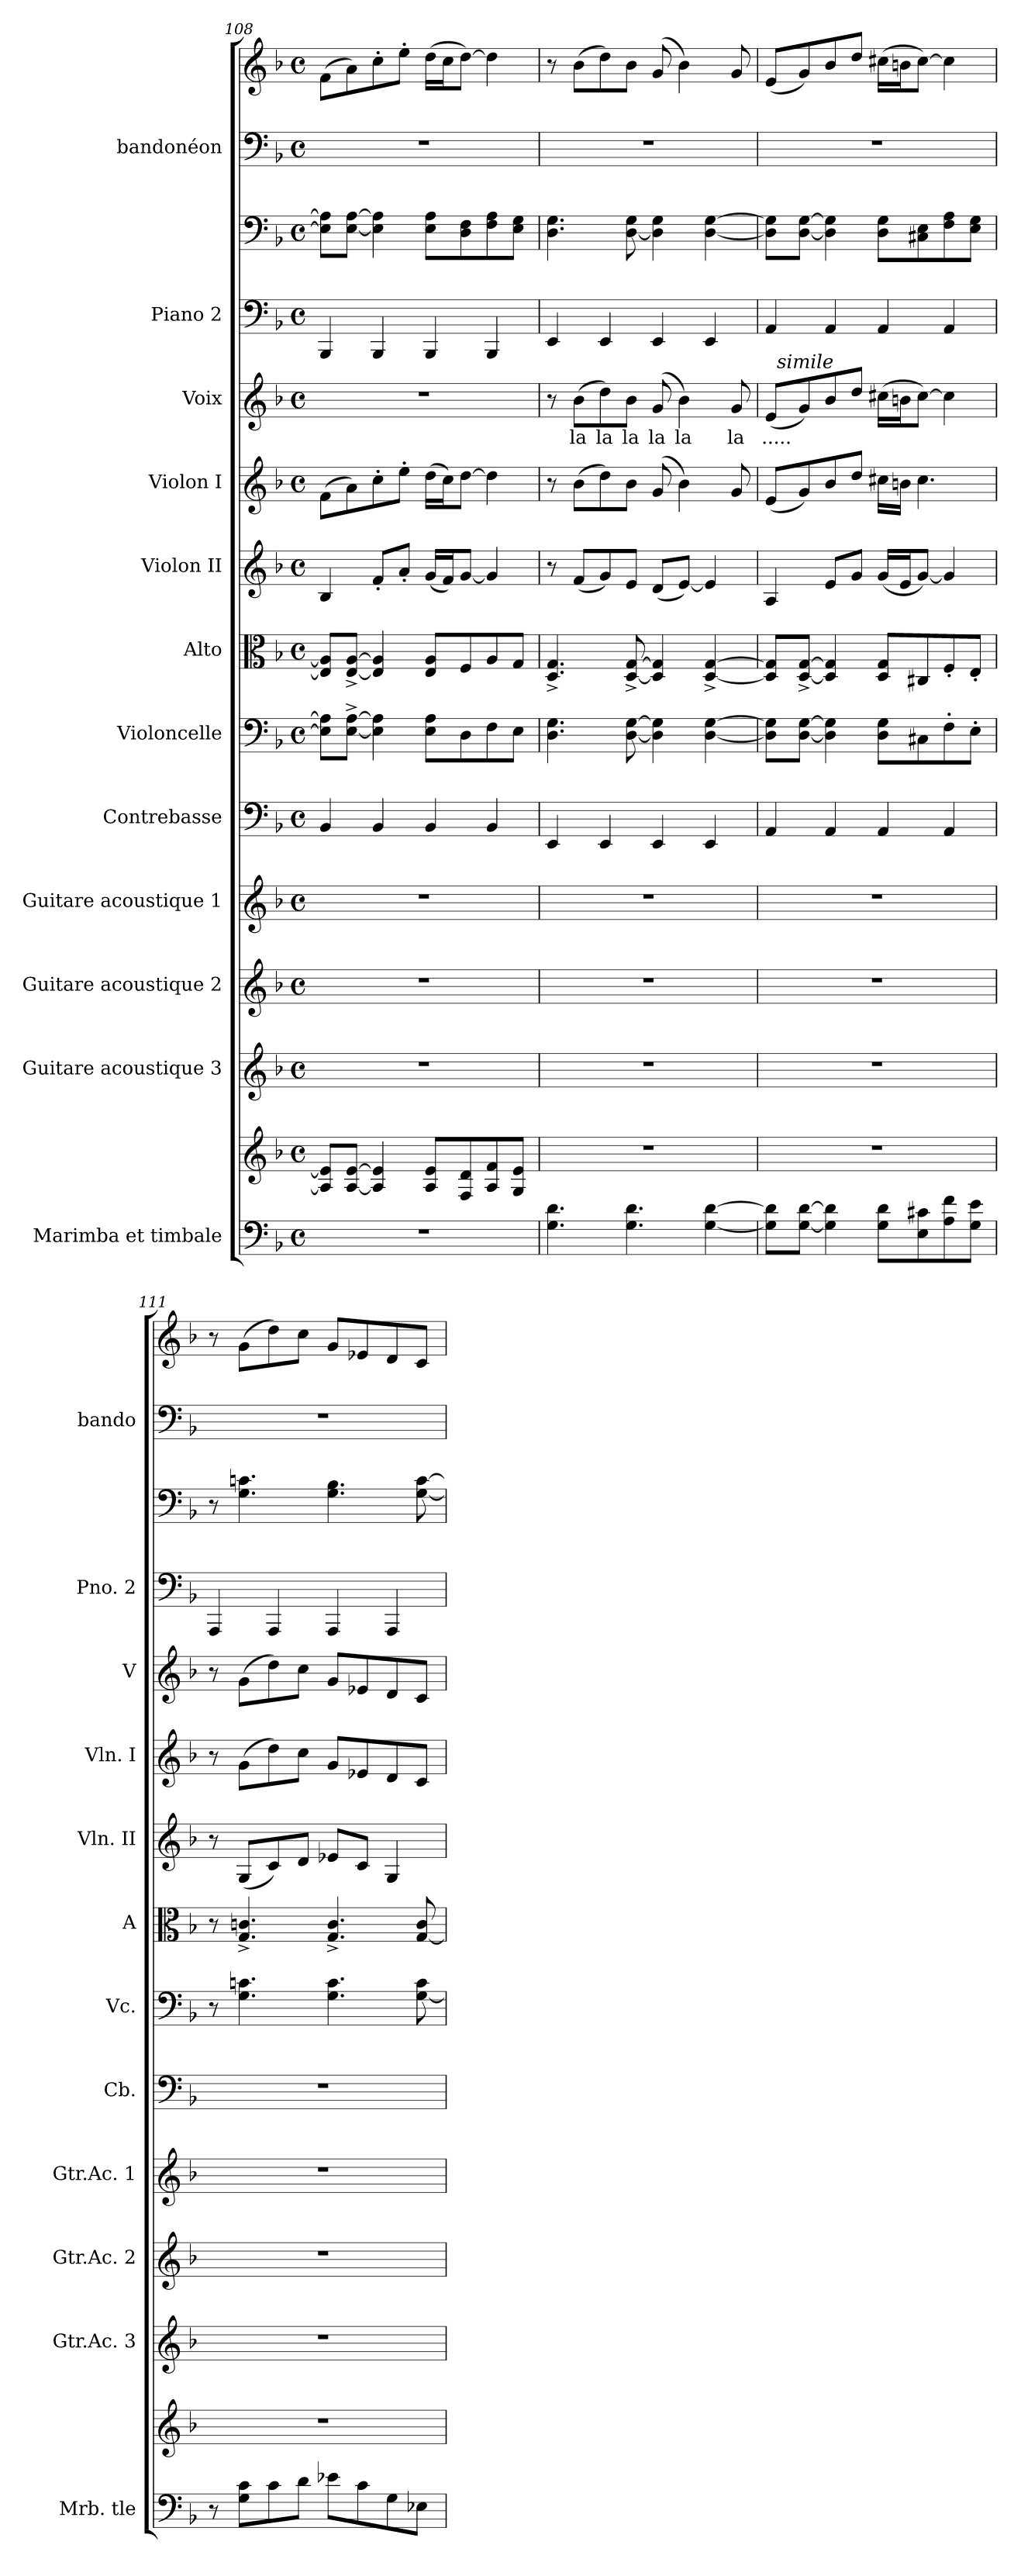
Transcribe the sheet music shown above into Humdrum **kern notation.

**kern	**kern	**kern	**kern	**kern	**kern	**kern	**kern	**kern	**kern	**kern	**text	**kern	**kern	**kern	**kern
*part12	*part12	*part11	*part10	*part9	*part8	*part7	*part6	*part5	*part4	*part3	*part3	*part2	*part2	*part1	*part1
*staff15	*staff14	*staff13	*staff12	*staff11	*staff10	*staff9	*staff8	*staff7	*staff6	*staff5	*staff5	*staff4	*staff3	*staff2	*staff1
*I"Marimba et timbale	*	*I"Guitare acoustique 3	*I"Guitare acoustique 2	*I"Guitare acoustique 1	*I"Contrebasse	*I"Violoncelle	*I"Alto	*I"Violon II	*I"Violon I	*I"Voix	*	*I"Piano 2	*	*I"bandonéon	*
*I'Mrb. tle	*	*I'Gtr.Ac. 3	*I'Gtr.Ac. 2	*I'Gtr.Ac. 1	*I'Cb.	*I'Vc.	*I'A	*I'Vln. II	*I'Vln. I	*I'V	*	*I'Pno. 2	*	*I'bando	*
*clefF4	*clefG2	*clefG2	*clefG2	*clefG2	*clefF4	*clefF4	*clefC3	*clefG2	*clefG2	*clefG2	*	*clefF4	*clefF4	*clefF4	*clefG2
*	*	*ITrd7c12	*ITrd7c12	*ITrd7c12	*ITrd7c12	*	*	*	*	*	*	*	*	*	*
*k[b-]	*k[b-]	*k[b-]	*k[b-]	*k[b-]	*k[b-]	*k[b-]	*k[b-]	*k[b-]	*k[b-]	*k[b-]	*	*k[b-]	*k[b-]	*k[b-]	*k[b-]
*d:	*d:	*d:	*d:	*d:	*d:	*d:	*d:	*d:	*d:	*d:	*	*d:	*d:	*d:	*d:
*M4/4	*M4/4	*M4/4	*M4/4	*M4/4	*M4/4	*M4/4	*M4/4	*M4/4	*M4/4	*M4/4	*	*M4/4	*M4/4	*M4/4	*M4/4
*met(c)	*met(c)	*met(c)	*met(c)	*met(c)	*met(c)	*met(c)	*met(c)	*met(c)	*met(c)	*met(c)	*	*met(c)	*met(c)	*met(c)	*met(c)
=108	=108	=108	=108	=108	=108	=108	=108	=108	=108	=108	=108	=108	=108	=108	=108
1r	8A/] 8e/]L	1r	1r	1r	4BBB-/	8E\] 8A\]L	8E/] 8A/]L	4B-/	(>8f\L	1r	.	4BBB-/	8E\] 8A\]L	1r	(>8f\L
.	[8A/ [8e/J	.	.	.	.	[8E\^> [8A\^>J	[8E/^< [8A/^<J	.	8a\)	.	.	.	[8E\ [8A\J	.	8a\)
.	4A/] 4e/]	.	.	.	4BBB-/	4E\] 4A\]	4E/] 4A/]	8f'</L	8cc'>\	.	.	4BBB-/	4E\] 4A\]	.	8cc'>\
.	.	.	.	.	.	.	.	8a'</J	8ee'>\J	.	.	.	.	.	8ee'>\J
.	8A/ 8e/L	.	.	.	4BBB-/	8E\ 8A\L	8E/ 8A/L	(<16g/LL	(>16dd\LL	.	.	4BBB-/	8E\ 8A\L	.	(>16dd\LL
.	.	.	.	.	.	.	.	16f/J)	16cc\J)	.	.	.	.	.	16cc\J
.	8F/ 8d/	.	.	.	.	8D\	8F/	[8g/J	[8dd\J	.	.	.	8D\ 8F\	.	[8dd\J)
.	8A/ 8f/	.	.	.	4BBB-/	8F\	8A/	4g/]	4dd\]	.	.	4BBB-/	8F\ 8A\	.	4dd\]
.	8G/ 8e/J	.	.	.	.	8E\J	8G/J	.	.	.	.	.	8E\ 8G\J	.	.
!!LO:PB:g=z
=109	=109	=109	=109	=109	=109	=109	=109	=109	=109	=109	=109	=109	=109	=109	=109
4.G\ 4.d\	1r	1r	1r	1r	4EEE/	4.D\ 4.G\	4.D/^< 4.G/^<	8r	8r	8r	.	4EE/	4.D\ 4.G\	1r	8r
!	!	!	!	!	!	!	!	!	!	!	!LO:LY:b	!	!	!	!
.	.	.	.	.	.	.	.	(<8f/L	(>8b-\L	(>8b-\L	la	.	.	.	(>8b-\L
!	!	!	!	!	!	!	!	!	!	!	!LO:LY:b	!	!	!	!
.	.	.	.	.	4EEE/	.	.	8g/)	8dd\)	8dd\)	la	4EE/	.	.	8dd\)
!	!	!	!	!	!	!	!	!	!	!	!LO:LY:b	!	!	!	!
4.G\ 4.d\	.	.	.	.	.	[8D\ [8G\	[8D/^< [8G/^<	8e/J	8b-\J	8b-\J	la	.	[8D\ 8G\	.	8b-\J
!	!	!	!	!	!	!	!	!	!	!	!LO:LY:b	!	!	!	!
.	.	.	.	.	4EEE/	4D\] 4G\]	4D/] 4G/]	(<8d/L	(>8g/	(>8g/	la	4EE/	4D\] 4G\	.	(>8g/
!	!	!	!	!	!	!	!	!	!	!	!LO:LY:b	!	!	!	!
.	.	.	.	.	.	.	.	[8e/J)	4b-\)	4b-\)	la	.	.	.	4b-\)
[4G\ [4d\	.	.	.	.	4EEE/	[4D\ [4G\	[4D/^< [4G/^<	4e/]	.	.	.	4EE/	[4D\ [4G\	.	.
!	!	!	!	!	!	!	!	!	!	!	!LO:LY:b	!	!	!	!
.	.	.	.	.	.	.	.	.	8g/	8g/	la	.	.	.	8g/
=110	=110	=110	=110	=110	=110	=110	=110	=110	=110	=110	=110	=110	=110	=110	=110
!	!	!	!	!	!	!	!	!	!	!	!LO:LY:b	!	!	!	!
*	*	*	*	*	*	*	*	*	*	*^	*	*	*	*	*
8G\] 8d\]L	1r	1r	1r	1r	4AAA/	8D\] 8G\]L	8D/] 8G/]L	4A/	(<8e/L	(<8e/L	32ryy	.....	4AA/	8D\] 8G\]L	1r	(<8e/L
!	!	!	!	!	!	!	!	!	!	!	!LO:TX:a:i:t=simile	!	!	!	!	!
.	.	.	.	.	.	.	.	.	.	.	2ryy	.	.	.	.	.
[8G\ [8d\J	.	.	.	.	.	[8D\ [8G\J	[8D/^< [8G/^<J	.	8g/)	8g/)	.	.	.	[8D\ [8G\J	.	8g/)
4G\] 4d\]	.	.	.	.	4AAA/	4D\] 4G\]	4D/] 4G/]	8e/L	8b-/	8b-/	.	.	4AA/	4D\] 4G\]	.	8b-/
.	.	.	.	.	.	.	.	8g/J	8dd/J	8dd/J	.	.	.	.	.	8dd/J
8G\ 8d\L	.	.	.	.	4AAA/	8D\ 8G\L	8D/ 8G/L	(<16g/LL	16cc#X\LL	(>16cc#X\LL	.	.	4AA/	8D\ 8G\L	.	(>16cc#X\LL
.	.	.	.	.	.	.	.	.	.	.	4...ryy	.	.	.	.	.
.	.	.	.	.	.	.	.	16e/J	16bn\JJ	16bn\J	.	.	.	.	.	16bn\J
8E\ 8c#X\	.	.	.	.	.	8C#X\	8C#X/	[8g/J)	4.cc#\	[8cc#\J)	.	.	.	8C#X\ 8E\	.	[8cc#\J)
8A\ 8f\	.	.	.	.	4AAA/	8F'>\	8F'</	4g/]	.	4cc#\]	.	.	4AA/	8F\ 8A\	.	4cc#\]
8G\ 8e\J	.	.	.	.	.	8E'>\J	8E'</J	.	.	.	.	.	.	8E\ 8G\J	.	.
*	*	*	*	*	*	*	*	*	*	*v	*v	*	*	*	*	*
=111	=111	=111	=111	=111	=111	=111	=111	=111	=111	=111	=111	=111	=111	=111	=111
8r	1r	1r	1r	1r	1r	8r	8r	8r	8r	8r	.	4AAA/	8r	1r	8r
8G\ 8c\L	.	.	.	.	.	4.G\ 4.cn\	4.G/^< 4.cn/^<	(<8G/L	(>8g\L	(>8g\L	.	.	4.G\ 4.cn\	.	(>8g\L
8c\	.	.	.	.	.	.	.	8c/)	8dd\)	8dd\)	.	4AAA/	.	.	8dd\)
8d\J	.	.	.	.	.	.	.	8d/J	8cc\J	8cc\J	.	.	.	.	8cc\J
8e-X\L	.	.	.	.	.	4.G\ 4.c\	4.G/^< 4.c/^<	8e-X/L	8g/L	8g/L	.	4AAA/	4.G\ 4.B-\	.	8g/L
8c\	.	.	.	.	.	.	.	8c/J	8e-X/	8e-X/	.	.	.	.	8e-X/
8G\	.	.	.	.	.	.	.	4G/	8d/	8d/	.	4AAA/	.	.	8d/
8E-X\J	.	.	.	.	.	[8G\ 8c\	[8G/ 8c/	.	8c/J	8c/J	.	.	[8G\ [8c\	.	8c/J
=	=	=	=	=	=	=	=	=	=	=	=	=	=	=	=
*-	*-	*-	*-	*-	*-	*-	*-	*-	*-	*-	*-	*-	*-	*-	*-
